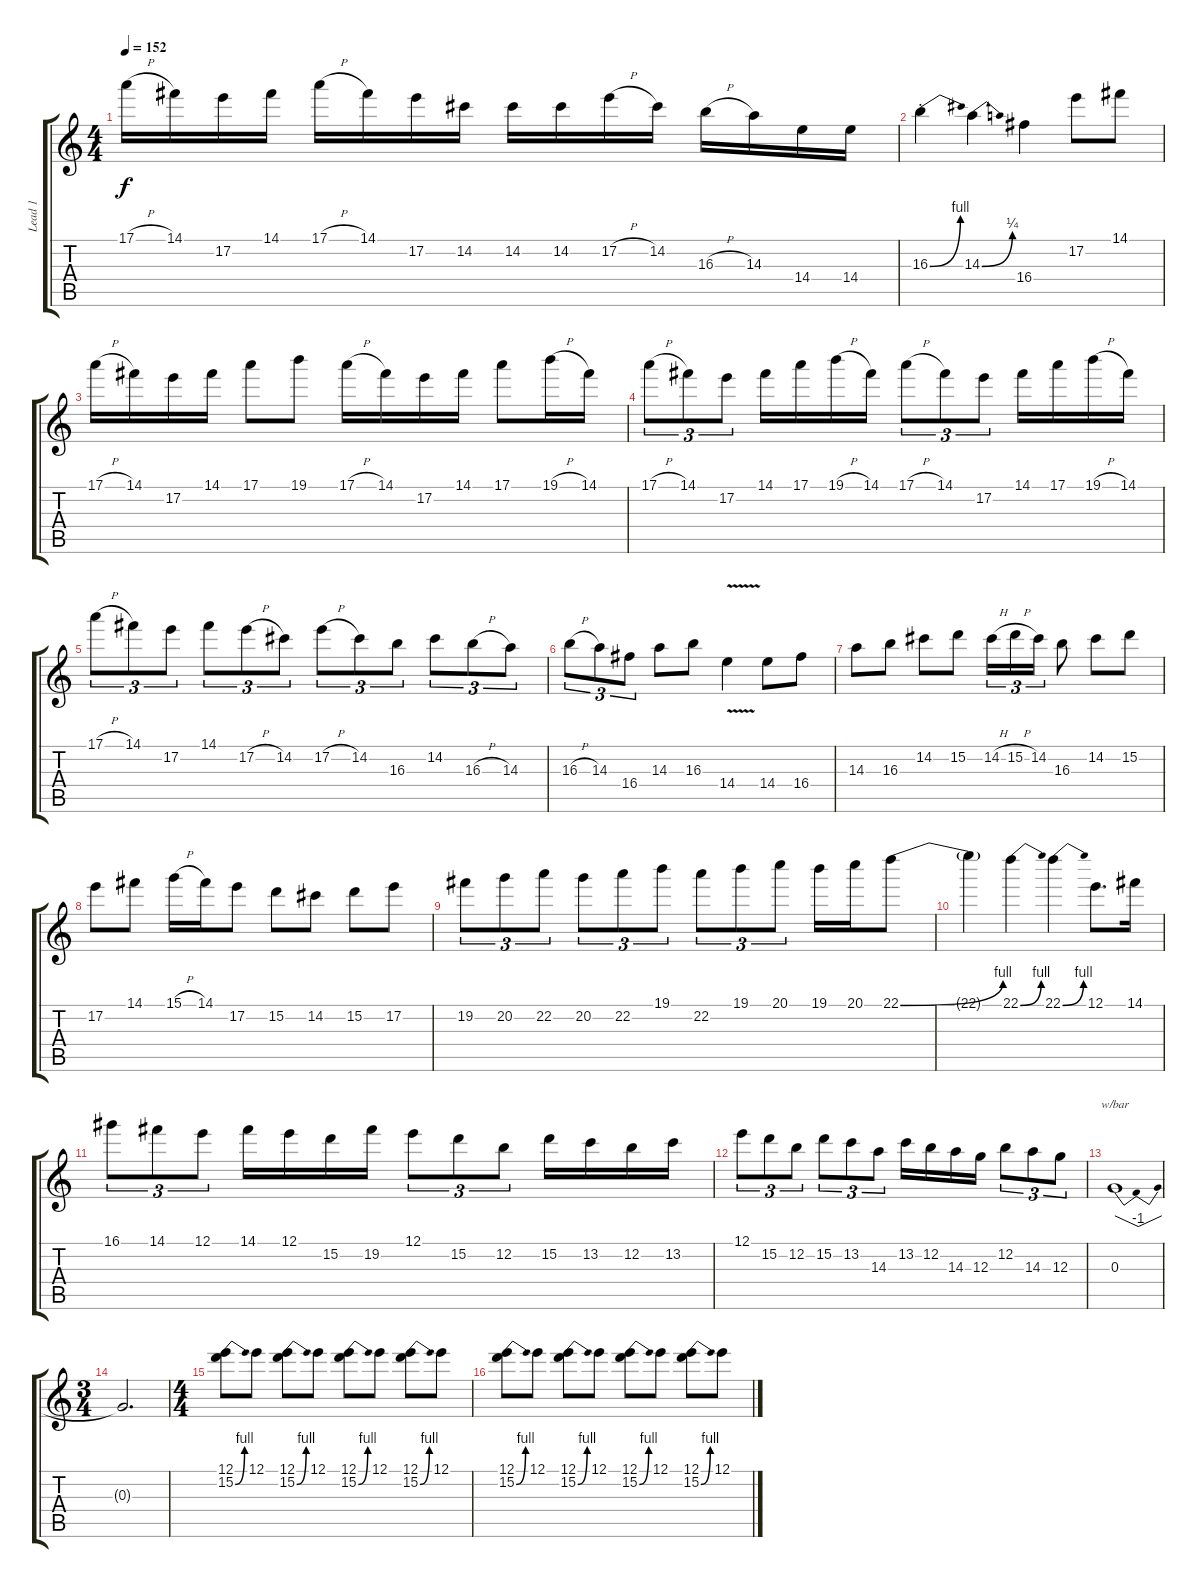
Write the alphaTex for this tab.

\track ("Lead 1" "Lead 1") {instrument distortionguitar}
\staff {score tabs}
\tuning (E4 B3 G3 D3 A2 E2) {hide}
\ts (4 4)
\tempo 152
\clef g2
\ks c
17.1{h}.16{dy f} 14.1.16 17.2.16 14.1.16 17.1{h}.16 14.1.16 17.2.16 14.2.16 14.2.16 14.2.16 17.2{h}.16 14.2.16 16.3{h}.16 14.3.16 14.4.16 14.4.16 |
16.3{be (bend 0 0 60 4) st}.4 14.3{be (bend 0 0 60 1)}.4 16.4.4 17.2.8 14.1.8 |
17.1{h}.16 14.1.16 17.2.16 14.1.16 17.1.8 19.1.8 17.1{h}.16 14.1.16 17.2.16 14.1.16 17.1.8 19.1{h}.16 14.1.16 |
17.1{h}.8{tu (3 2)} 14.1.8{tu (3 2)} 17.2.8{tu (3 2)} 14.1.16 17.1.16 19.1{h}.16 14.1.16 17.1{h}.8{tu (3 2)} 14.1.8{tu (3 2)} 17.2.8{tu (3 2)} 14.1.16 17.1.16 19.1{h}.16 14.1.16 |
17.1{h}.8{tu (3 2)} 14.1.8{tu (3 2)} 17.2.8{tu (3 2)} 14.1.8{tu (3 2)} 17.2{h}.8{tu (3 2)} 14.2.8{tu (3 2)} 17.2{h}.8{tu (3 2)} 14.2.8{tu (3 2)} 16.3.8{tu (3 2)} 14.2.8{tu (3 2)} 16.3{h}.8{tu (3 2)} 14.3.8{tu (3 2)} |
16.3{h}.8{tu (3 2)} 14.3.8{tu (3 2)} 16.4.8{tu (3 2)} 14.3.8 16.3.8 14.4{v}.4 14.4.8 16.4.8 |
14.3.8 16.3.8 14.2.8 15.2.8 14.2{h}.16{tu (3 2)} 15.2{h}.16{tu (3 2)} 14.2.16{tu (3 2)} 16.3.8 14.2.8 15.2.8 |
17.2.8 14.1.8 15.1{h}.16 14.1.16 17.2.8 15.2.8 14.2.8 15.2.8 17.2.8 |
19.2.8{tu (3 2)} 20.2.8{tu (3 2)} 22.2.8{tu (3 2)} 20.2.8{tu (3 2)} 22.2.8{tu (3 2)} 19.1.8{tu (3 2)} 22.2.8{tu (3 2)} 19.1.8{tu (3 2)} 20.1.8{tu (3 2)} 19.1.16 20.1.16 22.1{be (bend 0 0 60 4)}.8 |
22.1{t}.4 22.1{be (bend 0 0 60 4)}.4 22.1{be (bend 0 0 60 4)}.4 12.1.8{d} 14.1.16 |
16.1.8{tu (3 2)} 14.1.8{tu (3 2)} 12.1.8{tu (3 2)} 14.1.16 12.1.16 15.2.16 19.2.16 12.1.8{tu (3 2)} 15.2.8{tu (3 2)} 12.2.8{tu (3 2)} 15.2.16 13.2.16 12.2.16 13.2.16 |
12.1.8{tu (3 2)} 15.2.8{tu (3 2)} 12.2.8{tu (3 2)} 15.2.8{tu (3 2)} 13.2.8{tu (3 2)} 14.3.8{tu (3 2)} 13.2.16 12.2.16 14.3.16 12.3.16 12.2.8{tu (3 2)} 14.3.8{tu (3 2)} 12.3.8{tu (3 2)} |
0.3.1{tbe (dip default 0 0 30 -4 60 0)} |
\ts (3 4)
0.3{t}.2{d} |
\ts (4 4)
(12.1 15.2{be (bend 0 0 60 4)}).8 12.1.8 (12.1 15.2{be (bend 0 0 60 4)}).8 12.1.8 (12.1 15.2{be (bend 0 0 60 4)}).8 12.1.8 (12.1 15.2{be (bend 0 0 60 4)}).8 12.1.8 |
(12.1 15.2{be (bend 0 0 60 4)}).8 12.1.8 (12.1 15.2{be (bend 0 0 60 4)}).8 12.1.8 (12.1 15.2{be (bend 0 0 60 4)}).8 12.1.8 (12.1 15.2{be (bend 0 0 60 4)}).8 12.1.8
